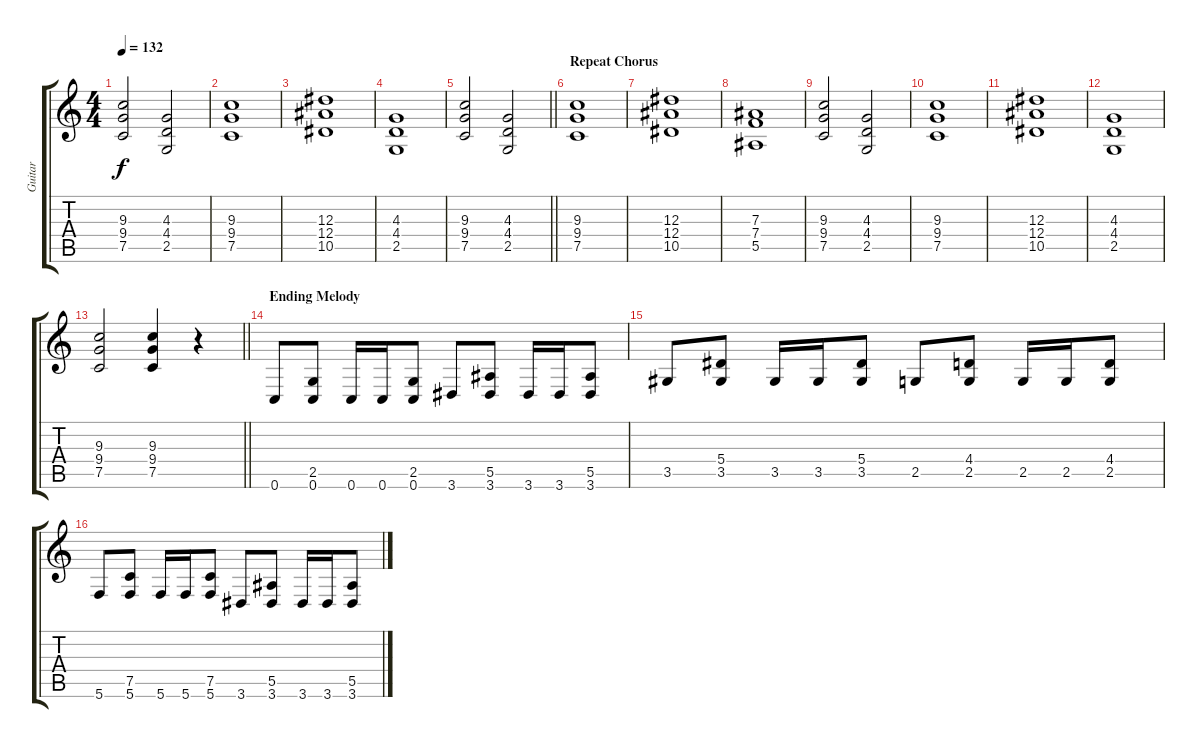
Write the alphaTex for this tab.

\track ("Guitar" "Guitar") {instrument distortionguitar}
\staff {score tabs}
\tuning (C4 G3 Eb3 Bb2 F2 C2) {hide}
\ts (4 4)
\tempo 132
\clef g2
\ks c
(9.3 9.4 7.5).2{dy f} (4.3 4.4 2.5).2 |
(9.3 9.4 7.5).1 |
(12.3 12.4 10.5).1 |
(4.3 4.4 2.5).1 |
\barLineRight lightlight
(9.3 9.4 7.5).2 (4.3 4.4 2.5).2 |
\section ("" "Repeat Chorus")
(9.3 9.4 7.5).1 |
(12.3 12.4 10.5).1 |
(7.3 7.4 5.5).1 |
(9.3 9.4 7.5).2 (4.3 4.4 2.5).2 |
(9.3 9.4 7.5).1 |
(12.3 12.4 10.5).1 |
(4.3 4.4 2.5).1 |
\barLineRight lightlight
(9.3 9.4 7.5).2 (9.3 9.4 7.5).4 r.4 |
\section ("" "Ending Melody")
0.6.8 (2.5 0.6).8 0.6.16 0.6.16 (2.5 0.6).8 3.6.8 (5.5 3.6).8 3.6.16 3.6.16 (5.5 3.6).8 |
3.5.8 (5.4 3.5).8 3.5.16 3.5.16 (5.4 3.5).8 2.5.8 (4.4 2.5).8 2.5.16 2.5.16 (4.4 2.5).8 |
5.6.8 (7.5 5.6).8 5.6.16 5.6.16 (7.5 5.6).8 3.6.8 (5.5 3.6).8 3.6.16 3.6.16 (5.5 3.6).8
